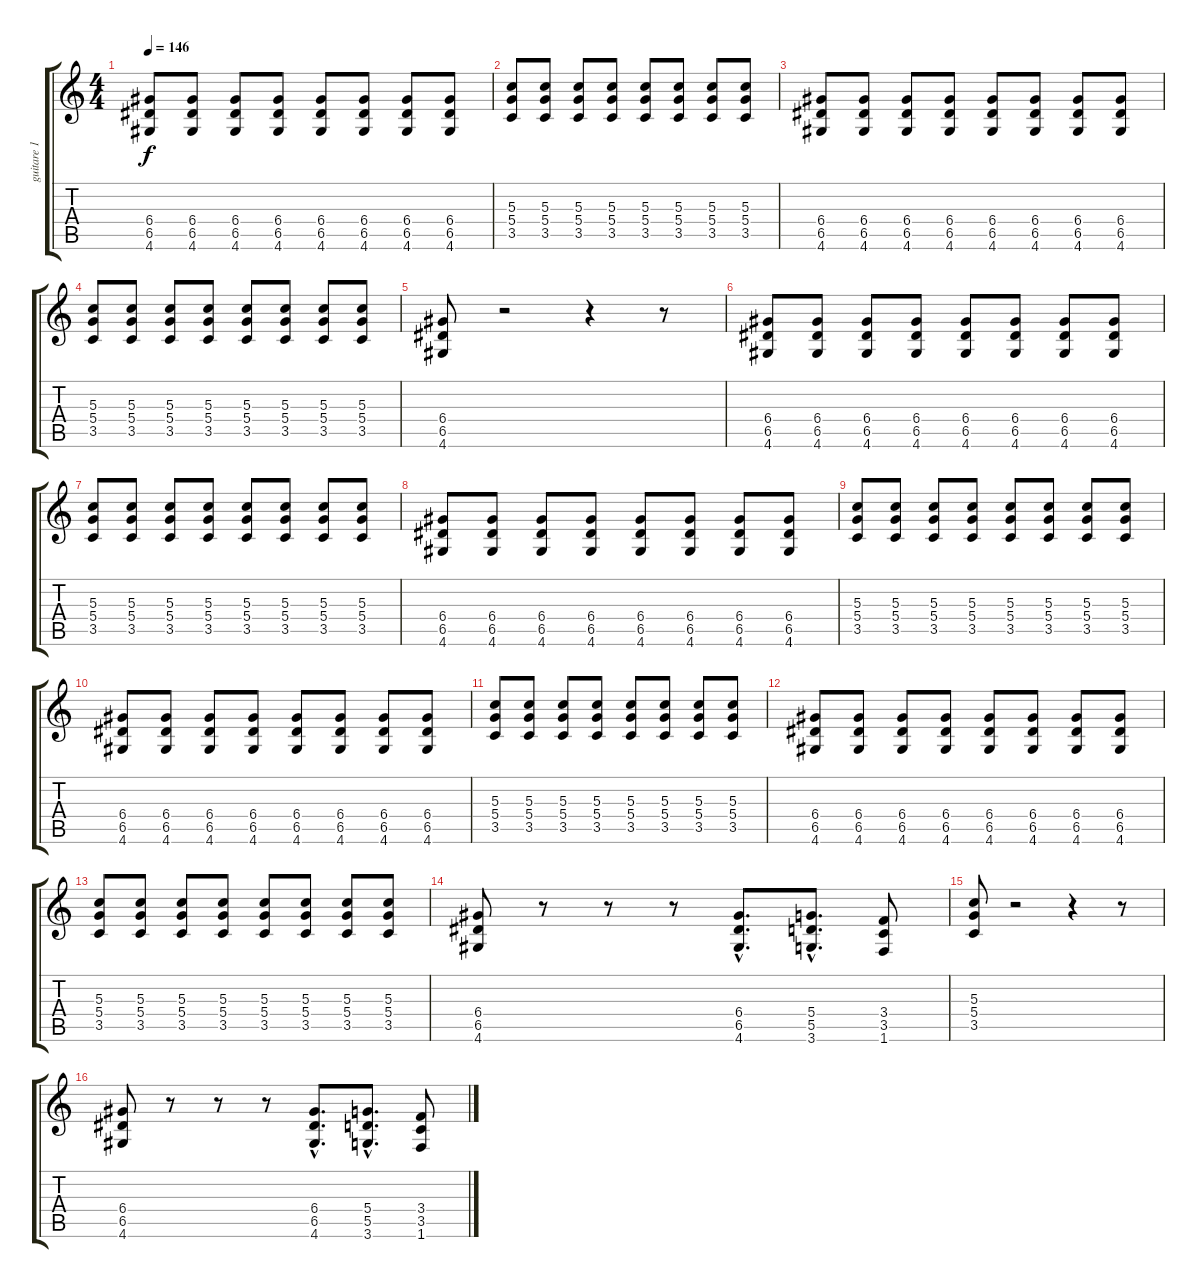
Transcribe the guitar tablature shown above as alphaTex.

\track ("guitare 1" "guitare 1") {instrument electricguitarmuted}
\staff {score tabs}
\tuning (E4 B3 G3 D3 A2 E2) {hide}
\ts (4 4)
\tempo 146
\clef g2
\ks c
(6.4 6.5 4.6).8{dy f} (6.4 6.5 4.6).8 (6.4 6.5 4.6).8 (6.4 6.5 4.6).8 (6.4 6.5 4.6).8 (6.4 6.5 4.6).8 (6.4 6.5 4.6).8 (6.4 6.5 4.6).8 |
(5.3 5.4 3.5).8 (5.3 5.4 3.5).8 (5.3 5.4 3.5).8 (5.3 5.4 3.5).8 (5.3 5.4 3.5).8 (5.3 5.4 3.5).8 (5.3 5.4 3.5).8 (5.3 5.4 3.5).8 |
(6.4 6.5 4.6).8 (6.4 6.5 4.6).8 (6.4 6.5 4.6).8 (6.4 6.5 4.6).8 (6.4 6.5 4.6).8 (6.4 6.5 4.6).8 (6.4 6.5 4.6).8 (6.4 6.5 4.6).8 |
(5.3 5.4 3.5).8 (5.3 5.4 3.5).8 (5.3 5.4 3.5).8 (5.3 5.4 3.5).8 (5.3 5.4 3.5).8 (5.3 5.4 3.5).8 (5.3 5.4 3.5).8 (5.3 5.4 3.5).8 |
(6.4 6.5 4.6).8 r.2 r.4 r.8 |
(6.4 6.5 4.6).8 (6.4 6.5 4.6).8 (6.4 6.5 4.6).8 (6.4 6.5 4.6).8 (6.4 6.5 4.6).8 (6.4 6.5 4.6).8 (6.4 6.5 4.6).8 (6.4 6.5 4.6).8 |
(5.3 5.4 3.5).8 (5.3 5.4 3.5).8 (5.3 5.4 3.5).8 (5.3 5.4 3.5).8 (5.3 5.4 3.5).8 (5.3 5.4 3.5).8 (5.3 5.4 3.5).8 (5.3 5.4 3.5).8 |
(6.4 6.5 4.6).8 (6.4 6.5 4.6).8 (6.4 6.5 4.6).8 (6.4 6.5 4.6).8 (6.4 6.5 4.6).8 (6.4 6.5 4.6).8 (6.4 6.5 4.6).8 (6.4 6.5 4.6).8 |
(5.3 5.4 3.5).8 (5.3 5.4 3.5).8 (5.3 5.4 3.5).8 (5.3 5.4 3.5).8 (5.3 5.4 3.5).8 (5.3 5.4 3.5).8 (5.3 5.4 3.5).8 (5.3 5.4 3.5).8 |
(6.4 6.5 4.6).8 (6.4 6.5 4.6).8 (6.4 6.5 4.6).8 (6.4 6.5 4.6).8 (6.4 6.5 4.6).8 (6.4 6.5 4.6).8 (6.4 6.5 4.6).8 (6.4 6.5 4.6).8 |
(5.3 5.4 3.5).8 (5.3 5.4 3.5).8 (5.3 5.4 3.5).8 (5.3 5.4 3.5).8 (5.3 5.4 3.5).8 (5.3 5.4 3.5).8 (5.3 5.4 3.5).8 (5.3 5.4 3.5).8 |
(6.4 6.5 4.6).8 (6.4 6.5 4.6).8 (6.4 6.5 4.6).8 (6.4 6.5 4.6).8 (6.4 6.5 4.6).8 (6.4 6.5 4.6).8 (6.4 6.5 4.6).8 (6.4 6.5 4.6).8 |
(5.3 5.4 3.5).8 (5.3 5.4 3.5).8 (5.3 5.4 3.5).8 (5.3 5.4 3.5).8 (5.3 5.4 3.5).8 (5.3 5.4 3.5).8 (5.3 5.4 3.5).8 (5.3 5.4 3.5).8 |
(6.4 6.5 4.6).8 r.8 r.8 r.8 (6.4{hac} 6.5{hac} 4.6{hac}).8{d} (5.4{hac} 5.5{hac} 3.6{hac}).8{d} (3.4 3.5 1.6).8 |
(5.3 5.4 3.5).8 r.2 r.4 r.8 |
(6.4 6.5 4.6).8 r.8 r.8 r.8 (6.4{hac} 6.5{hac} 4.6{hac}).8{d} (5.4{hac} 5.5{hac} 3.6{hac}).8{d} (3.4 3.5 1.6).8
